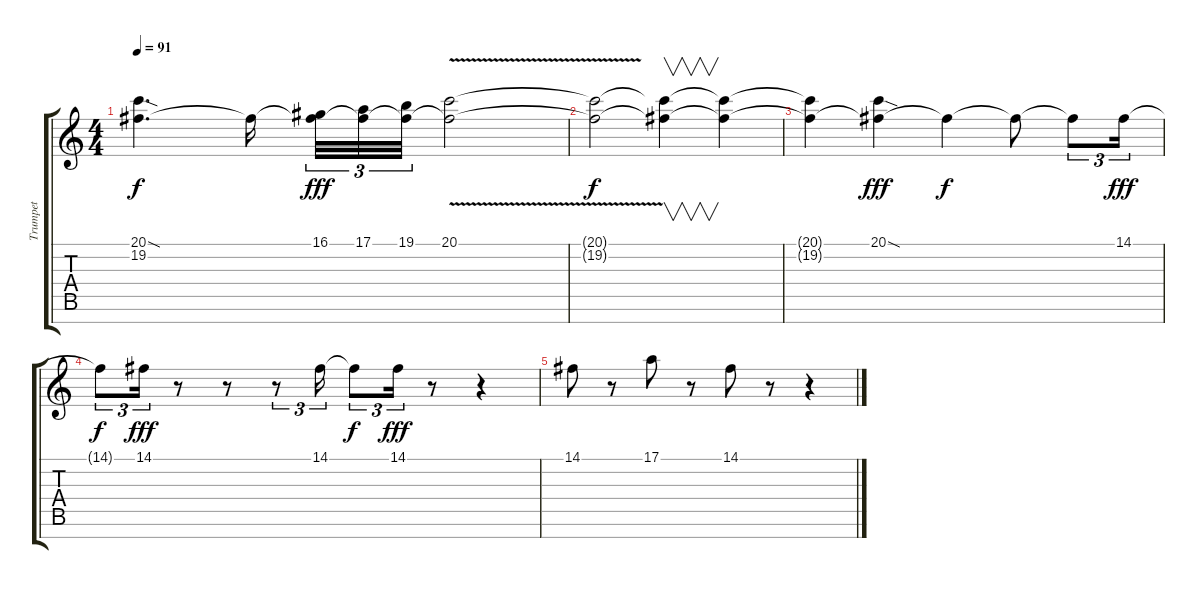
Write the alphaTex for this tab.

\track ("Trumpet" "Trumpet") {instrument trumpet}
\staff {score tabs}
\tuning (E4 B3 G3 D3 A2 E2 B1) {hide}
\ts (4 4)
\tempo 91
\clef g2
\ks c
(20.1{sod} 19.2{t}).4{d dy f} 19.2{t}.16{beam splitsecondary} (16.1 19.2{t}).32{tu (3 2) dy fff} (17.1 19.2{t}).32{tu (3 2)} (19.1 19.2{t}).32{tu (3 2)} (20.1{v} 19.2{t}).2 |
(20.1{t} 19.2{t}).2{dy f} (20.1{t} 19.2{t}).4{v} (20.1{t} 19.2{t}).4 |
(20.1{t} 19.2{t}).4 (20.1{sod} 19.2{t}).4{dy fff} 19.2{t}.4{dy f} 19.2{t}.8 19.2{t}.8{tu (3 2)} 14.1.16{tu (3 2) dy fff} |
14.1{t}.8{tu (3 2) dy f} 14.1.16{tu (3 2) dy fff} r.8 r.8 r.8{tu (3 2)} 14.1.16{tu (3 2)} 14.1{t}.8{tu (3 2) dy f} 14.1.16{tu (3 2) dy fff} r.8 r.4 |
14.1.8 r.8 17.1.8 r.8 14.1.8 r.8 r.4
